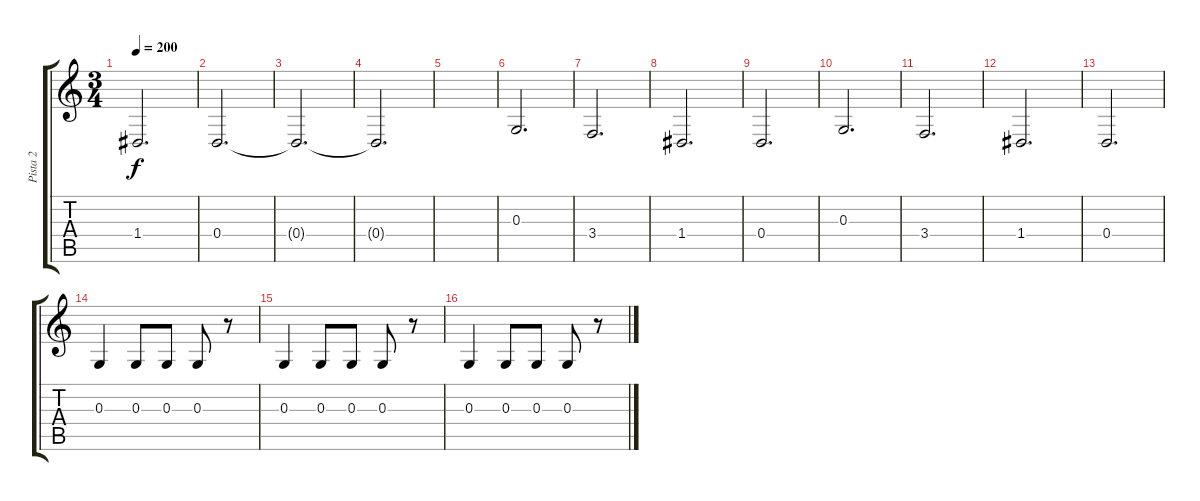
\track ("Pista 2" "Pista 2") {instrument clarinet}
\staff {score tabs}
\tuning (E4 B3 G3 D3 A2 E2) {hide}
\ts (3 4)
\tempo 200
\clef g2
\ks aminor
1.4.2{d dy f} |
0.4.2{d} |
0.4{t}.2{d} |
0.4{t}.2{d} |
|
0.3.2{d} |
3.4.2{d} |
1.4.2{d} |
0.4.2{d} |
0.3.2{d} |
3.4.2{d} |
1.4.2{d} |
0.4.2{d} |
0.3.4 0.3.8 0.3.8 0.3.8 r.8 |
0.3.4 0.3.8 0.3.8 0.3.8 r.8 |
0.3.4 0.3.8 0.3.8 0.3.8 r.8
